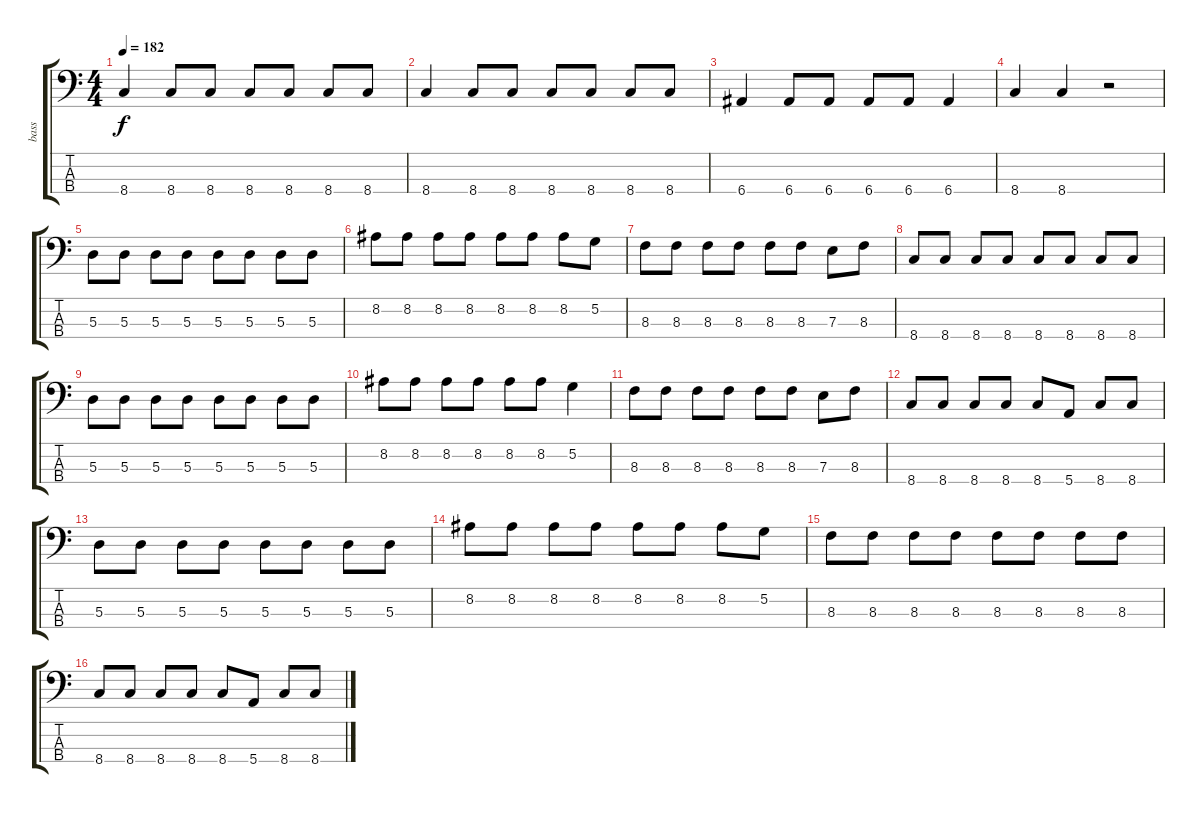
\track ("bass" "bass") {instrument electricbassfinger}
\staff {score tabs}
\tuning (G2 D2 A1 E1) {hide}
\ts (4 4)
\tempo 182
\clef f4
\ks c
8.4.4{dy f} 8.4.8 8.4.8 8.4.8 8.4.8 8.4.8 8.4.8 |
8.4.4 8.4.8 8.4.8 8.4.8 8.4.8 8.4.8 8.4.8 |
6.4.4 6.4.8 6.4.8 6.4.8 6.4.8 6.4.4 |
8.4.4 8.4.4 r.2 |
5.3.8 5.3.8 5.3.8 5.3.8 5.3.8 5.3.8 5.3.8 5.3.8 |
8.2.8 8.2.8 8.2.8 8.2.8 8.2.8 8.2.8 8.2.8 5.2.8 |
8.3.8 8.3.8 8.3.8 8.3.8 8.3.8 8.3.8 7.3.8 8.3.8 |
8.4.8 8.4.8 8.4.8 8.4.8 8.4.8 8.4.8 8.4.8 8.4.8 |
5.3.8 5.3.8 5.3.8 5.3.8 5.3.8 5.3.8 5.3.8 5.3.8 |
8.2.8 8.2.8 8.2.8 8.2.8 8.2.8 8.2.8 5.2.4 |
8.3.8 8.3.8 8.3.8 8.3.8 8.3.8 8.3.8 7.3.8 8.3.8 |
8.4.8 8.4.8 8.4.8 8.4.8 8.4.8 5.4.8 8.4.8 8.4.8 |
5.3.8 5.3.8 5.3.8 5.3.8 5.3.8 5.3.8 5.3.8 5.3.8 |
8.2.8 8.2.8 8.2.8 8.2.8 8.2.8 8.2.8 8.2.8 5.2.8 |
8.3.8 8.3.8 8.3.8 8.3.8 8.3.8 8.3.8 8.3.8 8.3.8 |
8.4.8 8.4.8 8.4.8 8.4.8 8.4.8 5.4.8 8.4.8 8.4.8
